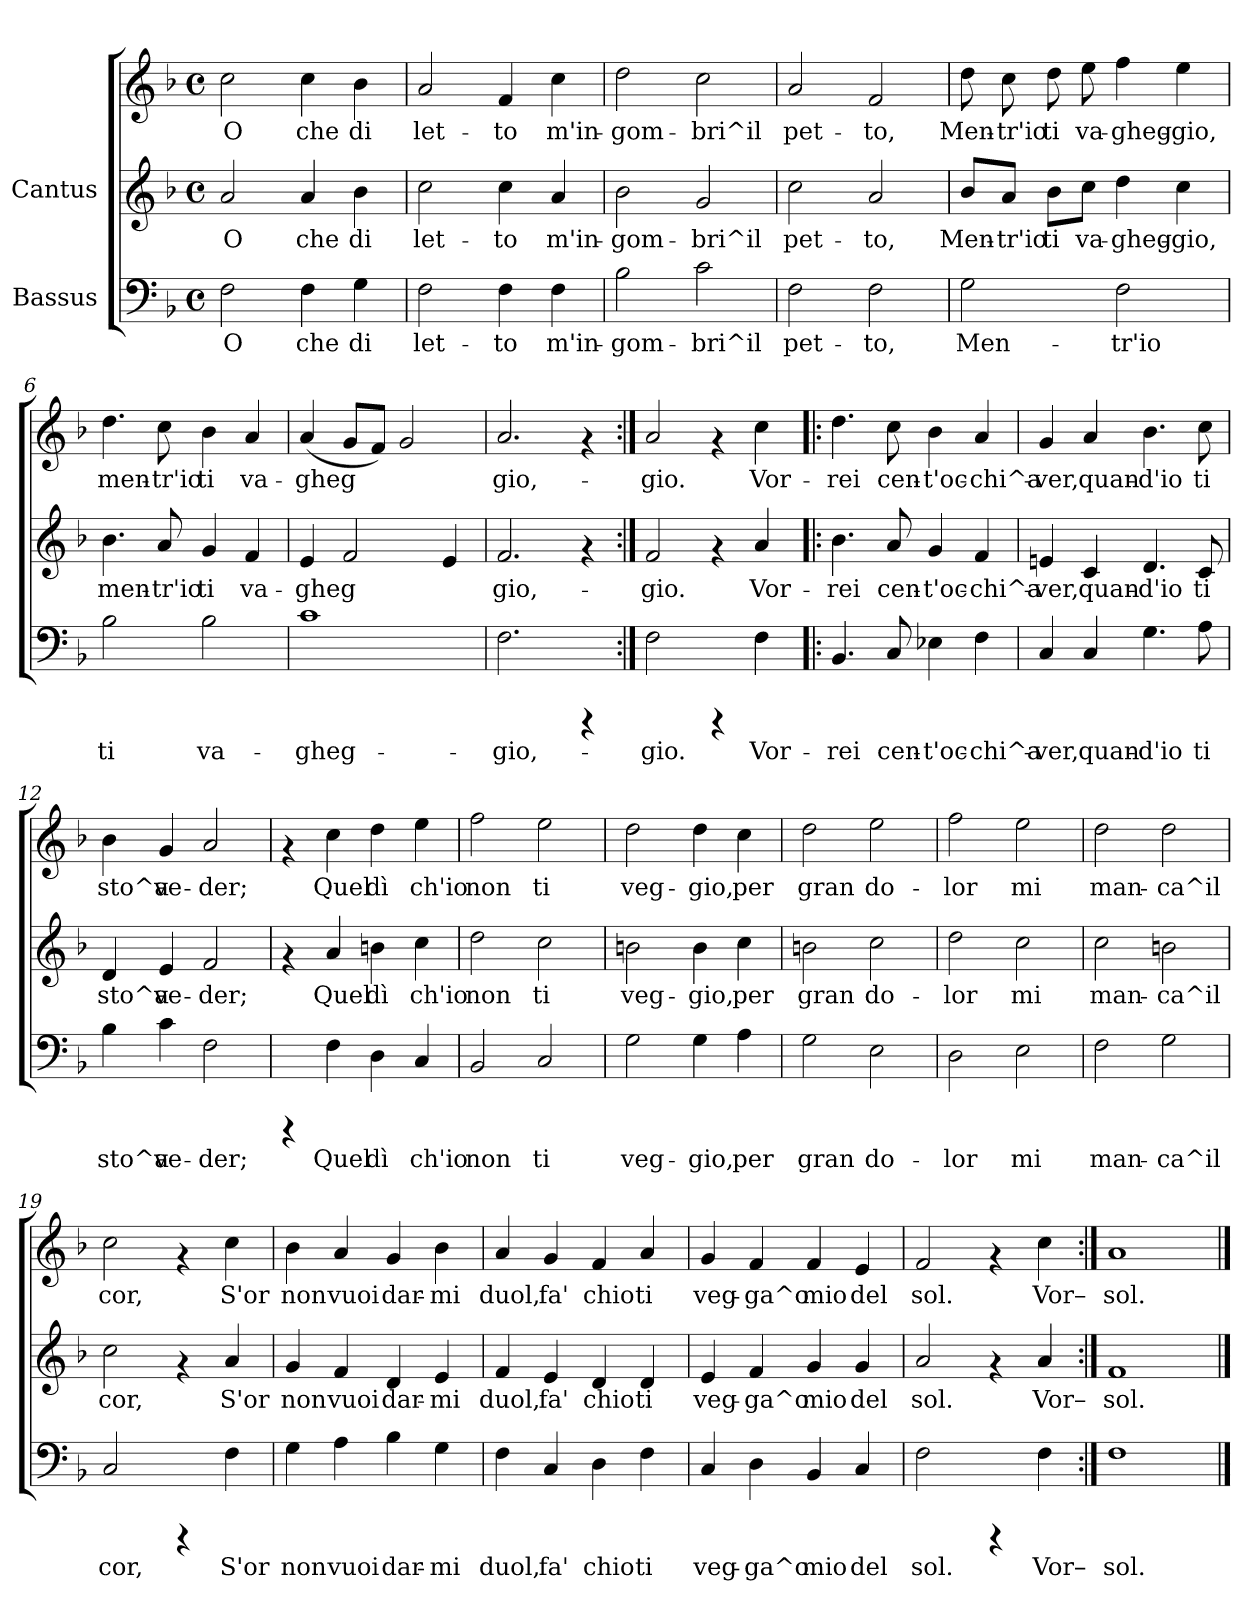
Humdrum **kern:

**kern	**text	**kern	**text	**kern	**text
*part2	*part2	*part1	*part1	*part1	*part1
*staff3	*staff3	*staff2	*staff2	*staff1	*staff1
*I"Bassus	*	*I"Cantus	*	*	*
!!LO:PB:g=z
*stria5	*	*stria5	*	*stria5	*
*clefF4	*	*clefG2	*	*clefG2	*
*k[b-]	*	*k[b-]	*	*k[b-]	*
*F:	*	*F:	*	*F:	*
*M4/4	*	*M4/4	*	*M4/4	*
*met(c)	*	*met(c)	*	*met(c)	*
*MM168	*	*MM168	*	*MM168	*
=1	=1	=1	=1	=1	=1
!	!LO:LY:b:cj	!	!LO:LY:b:cj	!	!LO:LY:b:cj
2F\	O	2a/	O	2cc\	O
!	!LO:LY:b:cj	!	!LO:LY:b:cj	!	!LO:LY:b:cj
4F\	che	4a/	che	4cc\	che
!	!LO:LY:b:cj	!	!LO:LY:b:cj	!	!LO:LY:b:cj
4G\	di	4b-\	di	4b-\	di
=2	=2	=2	=2	=2	=2
!	!LO:LY:b:cj	!	!LO:LY:b:cj	!	!LO:LY:b:cj
2F\	let-	2cc\	-let-	2a/	let-
!	!LO:LY:b:cj	!	!LO:LY:b:cj	!	!LO:LY:b:cj
4F\	-to	4cc\	-to	4f/	-to
!	!LO:LY:b:cj	!	!LO:LY:b:cj	!	!LO:LY:b:cj
4F\	m'in-	4a/	m'in-	4cc\	m'in-
=3	=3	=3	=3	=3	=3
!	!LO:LY:b:cj	!	!LO:LY:b:cj	!	!LO:LY:b:cj
2B-\	-gom-	2b-\	gom-	2dd\	-gom-
!	!LO:LY:b:cj	!	!LO:LY:b:cj	!	!LO:LY:b:cj
2c\	-bri^il	2g/	-bri^il	2cc\	-bri^il
=4	=4	=4	=4	=4	=4
!	!LO:LY:b:cj	!	!LO:LY:b:cj	!	!LO:LY:b:cj
2F\	pet-	2cc\	pet-	2a/	pet-
!	!LO:LY:b:cj	!	!LO:LY:b:cj	!	!LO:LY:b:cj
2F\	-to,	2a/	-to,	2f/	-to,
=5	=5	=5	=5	=5	=5
!	!LO:LY:b:cj	!	!LO:LY:b:cj	!	!LO:LY:b:cj
2G\	Men-	8b-/L	Men-	8dd\	Men-
!	!	!	!LO:LY:b:cj	!	!LO:LY:b:cj
.	.	8a/J	-tr'io	8cc\	-tr'io
!	!	!	!LO:LY:b:cj	!	!LO:LY:b:cj
.	.	8b-\L	ti	8dd\	ti
!	!	!	!LO:LY:b:cj	!	!LO:LY:b:cj
.	.	8cc\J	va-	8ee\	va-
!	!LO:LY:b:cj	!	!LO:LY:b:cj	!	!LO:LY:b:cj
2F\	-tr'io	4dd\	-gheg-	4ff\	-gheg-
!	!	!	!LO:LY:b:cj	!	!LO:LY:b:cj
.	.	4cc\	-gio,	4ee\	-gio,
!!LO:LB:g=z
=6	=6	=6	=6	=6	=6
!	!LO:LY:b:cj	!	!LO:LY:b:cj	!	!LO:LY:b:cj
2B-\	ti	4.b-\	-men-	4.dd\	men-
!	!	!	!LO:LY:b:cj	!	!LO:LY:b:cj
.	.	8a/	-tr'io	8cc\	-tr'io
!	!LO:LY:b:cj	!	!LO:LY:b:cj	!	!LO:LY:b:cj
2B-\	va-	4g/	ti	4b-\	ti
!	!	!	!LO:LY:b:cj	!	!LO:LY:b:cj
.	.	4f/	va-	4a/	va-
=7	=7	=7	=7	=7	=7
!	!LO:LY:b:cj	!	!LO:LY:b:cj	!	!LO:LY:b:cj
1c	-gheg-	4e/	-gheg-	(<4a/	-gheg-
!	!	!	!LO:LY:b:cj	!	!LO:LY:b:cj
.	.	2f/	--	8g/L	--
!	!	!	!	!	!LO:LY:b:cj
.	.	.	.	8f/J)	--
!	!	!	!	!	!LO:LY:b:cj
.	.	.	.	2g/	--
!	!	!	!LO:LY:b:cj	!	!
.	.	4e/	--	.	.
=8	=8	=8	=8	=8	=8
!	!LO:LY:b:cj	!	!LO:LY:b:cj	!	!LO:LY:b:cj
2.F\	-gio,-	2.f/	-gio,-	2.a/	-gio,-
4rCCC	.	4rf	.	4rf	.
=9:|!	=9:|!	=9:|!	=9:|!	=9:|!	=9:|!
!	!LO:LY:b:cj	!	!LO:LY:b:cj	!	!LO:LY:b:cj
2F\	-gio.	2f/	-gio.	2a/	-gio.
4rCCC	.	4rf	.	4rf	.
!	!LO:LY:b:cj	!	!LO:LY:b:cj	!	!LO:LY:b:cj
4F\	Vor-	4a/	Vor-	4cc\	Vor-
=10!|:	=10!|:	=10!|:	=10!|:	=10!|:	=10!|:
!	!LO:LY:b:cj	!	!LO:LY:b:cj	!	!LO:LY:b:cj
4.BB-/	-rei	4.b-\	-rei	4.dd\	-rei
!	!LO:LY:b:cj	!	!LO:LY:b:cj	!	!LO:LY:b:cj
8C/	cen-	8a/	cen-	8cc\	cen-
!	!LO:LY:b:cj	!	!LO:LY:b:cj	!	!LO:LY:b:cj
4E-X\	-t'oc-	4g/	-t'oc-	4b-\	-t'oc-
!	!LO:LY:b:cj	!	!LO:LY:b:cj	!	!LO:LY:b:cj
4F\	-chi^a-	4f/	-chi^a-	4a/	-chi^a-
!!LO:LB:g=z
=11	=11	=11	=11	=11	=11
!	!LO:LY:b:cj	!	!LO:LY:b:cj	!	!LO:LY:b:cj
4C/	-ver,	4en/	ver,	4g/	-ver,
!	!LO:LY:b:cj	!	!LO:LY:b:cj	!	!LO:LY:b:cj
4C/	quan-	4c/	quan-	4a/	quan-
!	!LO:LY:b:cj	!	!LO:LY:b:cj	!	!LO:LY:b:cj
4.G\	-d'io	4.d/	-d'io	4.b-\	-d'io
!	!LO:LY:b:cj	!	!LO:LY:b:cj	!	!LO:LY:b:cj
8A\	ti	8c/	ti	8cc\	ti
=12	=12	=12	=12	=12	=12
!	!LO:LY:b:cj	!	!LO:LY:b:cj	!	!LO:LY:b:cj
4B-\	sto^a	4d/	sto^a	4b-\	sto^a
!	!LO:LY:b:cj	!	!LO:LY:b:cj	!	!LO:LY:b:cj
4c\	ve-	4e/	ve-	4g/	ve-
!	!LO:LY:b:cj	!	!LO:LY:b:cj	!	!LO:LY:b:cj
2F\	-der;	2f/	-der;	2a/	-der;
=13	=13	=13	=13	=13	=13
4rCCC	.	4rf	.	4rf	.
!	!LO:LY:b:cj	!	!LO:LY:b:cj	!	!LO:LY:b:cj
4F\	Quel	4a/	Quel	4cc\	Quel
!	!LO:LY:b:cj	!	!LO:LY:b:cj	!	!LO:LY:b:cj
4D\	dì	4bn\	dì	4dd\	dì
!	!LO:LY:b:cj	!	!LO:LY:b:cj	!	!LO:LY:b:cj
4C/	ch'io	4cc\	ch'io	4ee\	ch'io
=14	=14	=14	=14	=14	=14
!	!LO:LY:b:cj	!	!LO:LY:b:cj	!	!LO:LY:b:cj
2BB-/	non	2dd\	non	2ff\	non
!	!LO:LY:b:cj	!	!LO:LY:b:cj	!	!LO:LY:b:cj
2C/	ti	2cc\	ti	2ee\	ti
=15	=15	=15	=15	=15	=15
!	!LO:LY:b:cj	!	!LO:LY:b:cj	!	!LO:LY:b:cj
2G\	veg-	2bn\	veg-	2dd\	veg-
!	!LO:LY:b:cj	!	!LO:LY:b:cj	!	!LO:LY:b:cj
4G\	-gio,	4b\	-gio,	4dd\	-gio,
!	!LO:LY:b:cj	!	!LO:LY:b:cj	!	!LO:LY:b:cj
4A\	per	4cc\	per	4cc\	per
=16	=16	=16	=16	=16	=16
!	!LO:LY:b:cj	!	!LO:LY:b:cj	!	!LO:LY:b:cj
2G\	gran	2bn\	-gran	2dd\	gran
!	!LO:LY:b:cj	!	!LO:LY:b:cj	!	!LO:LY:b:cj
2E\	do-	2cc\	do-	2ee\	do-
!!LO:LB:g=z
=17	=17	=17	=17	=17	=17
!	!LO:LY:b:cj	!	!LO:LY:b:cj	!	!LO:LY:b:cj
2D\	-lor	2dd\	lor	2ff\	-lor
!	!LO:LY:b:cj	!	!LO:LY:b:cj	!	!LO:LY:b:cj
2E\	mi	2cc\	mi	2ee\	mi
=18	=18	=18	=18	=18	=18
!	!LO:LY:b:cj	!	!LO:LY:b:cj	!	!LO:LY:b:cj
2F\	man-	2cc\	man-	2dd\	man-
!	!LO:LY:b:cj	!	!LO:LY:b:cj	!	!LO:LY:b:cj
2G\	-ca^il	2bn\	-ca^il	2dd\	-ca^il
=19	=19	=19	=19	=19	=19
!	!LO:LY:b:cj	!	!LO:LY:b:cj	!	!LO:LY:b:cj
2C/	cor,	2cc\	cor,	2cc\	cor,
4rCCC	.	4rf	.	4rf	.
!	!LO:LY:b:cj	!	!LO:LY:b:cj	!	!LO:LY:b:cj
4F\	S'or	4a/	S'or	4cc\	S'or
=20	=20	=20	=20	=20	=20
!	!LO:LY:b:cj	!	!LO:LY:b:cj	!	!LO:LY:b:cj
4G\	non	4g/	non	4b-\	non
!	!LO:LY:b:cj	!	!LO:LY:b:cj	!	!LO:LY:b:cj
4A\	vuoi	4f/	vuoi	4a/	vuoi
!	!LO:LY:b:cj	!	!LO:LY:b:cj	!	!LO:LY:b:cj
4B-\	dar-	4d/	dar-	4g/	dar-
!	!LO:LY:b:cj	!	!LO:LY:b:cj	!	!LO:LY:b:cj
4G\	-mi	4e/	-mi	4b-\	-mi
=21	=21	=21	=21	=21	=21
!	!LO:LY:b:cj	!	!LO:LY:b:cj	!	!LO:LY:b:cj
4F\	duol,	4f/	duol,	4a/	duol,
!	!LO:LY:b:cj	!	!LO:LY:b:cj	!	!LO:LY:b:cj
4C/	fa'	4e/	fa'	4g/	fa'
!	!LO:LY:b:cj	!	!LO:LY:b:cj	!	!LO:LY:b:cj
4D\	chio	4d/	chio	4f/	chio
!	!LO:LY:b:cj	!	!LO:LY:b:cj	!	!LO:LY:b:cj
4F\	ti	4d/	ti	4a/	ti
!!LO:PB:g=z
=22	=22	=22	=22	=22	=22
!	!LO:LY:b:cj	!	!LO:LY:b:cj	!	!LO:LY:b:cj
4C/	veg-	4e/	veg-	4g/	veg-
!	!LO:LY:b:cj	!	!LO:LY:b:cj	!	!LO:LY:b:cj
4D\	-ga^o	4f/	-ga^o	4f/	-ga^o
!	!LO:LY:b:cj	!	!LO:LY:b:cj	!	!LO:LY:b:cj
4BB-/	mio	4g/	mio	4f/	mio
!	!LO:LY:b:cj	!	!LO:LY:b:cj	!	!LO:LY:b:cj
4C/	del	4g/	del	4e/	del
=23	=23	=23	=23	=23	=23
!	!LO:LY:b:cj	!	!LO:LY:b:cj	!	!LO:LY:b:cj
2F\	sol.	2a/	sol.	2f/	sol.
4rCCC	.	4rf	.	4rf	.
!	!LO:LY:b:cj	!	!LO:LY:b:cj	!	!LO:LY:b:cj
4F\	Vor–	4a/	Vor–	4cc\	Vor–
=24:|!	=24:|!	=24:|!	=24:|!	=24:|!	=24:|!
!	!LO:LY:b:cj	!	!LO:LY:b:cj	!	!LO:LY:b:cj
1F	sol.	1f	sol.	1a	sol.
==	==	==	==	==	==
*-	*-	*-	*-	*-	*-
